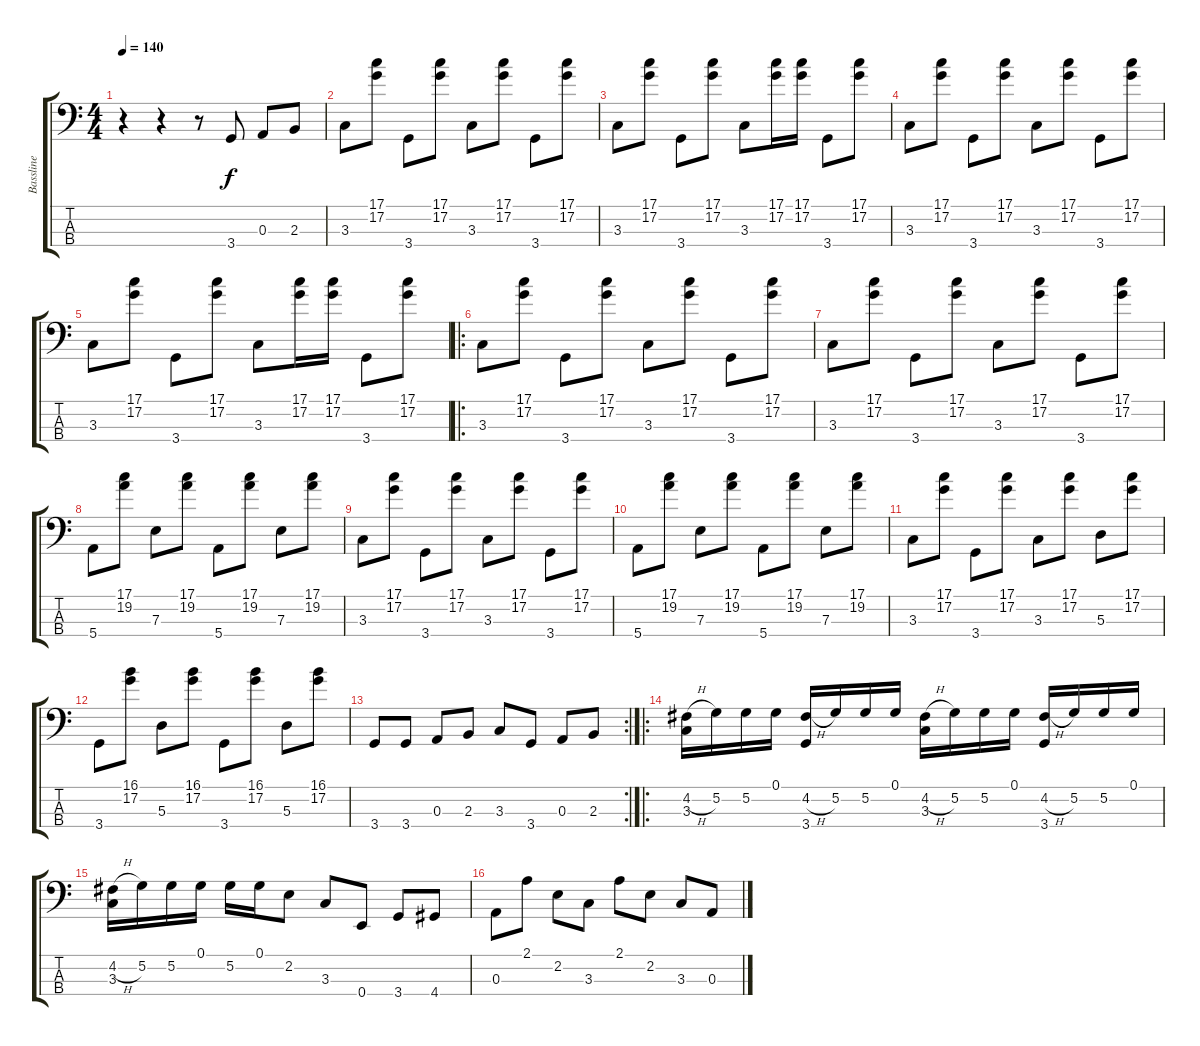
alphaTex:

\track ("Bassline" "Bassline") {instrument electricbassfinger}
\staff {score tabs}
\tuning (G2 D2 A1 E1) {hide}
\ts (4 4)
\tempo 140
\clef f4
\ks c
r.4{dy f instrument electricbassfinger} r.4 r.8 3.4.8 0.3.8 2.3.8 |
3.3.8 (17.1 17.2).8 3.4.8 (17.1 17.2).8 3.3.8 (17.1 17.2).8 3.4.8 (17.1 17.2).8 |
3.3.8 (17.1 17.2).8 3.4.8 (17.1 17.2).8 3.3.8 (17.1 17.2).16 (17.1 17.2).16 3.4.8 (17.1 17.2).8 |
3.3.8 (17.1 17.2).8 3.4.8 (17.1 17.2).8 3.3.8 (17.1 17.2).8 3.4.8 (17.1 17.2).8 |
3.3.8 (17.1 17.2).8 3.4.8 (17.1 17.2).8 3.3.8 (17.1 17.2).16 (17.1 17.2).16 3.4.8 (17.1 17.2).8 |
\ro
3.3.8 (17.1 17.2).8 3.4.8 (17.1 17.2).8 3.3.8 (17.1 17.2).8 3.4.8 (17.1 17.2).8 |
3.3.8 (17.1 17.2).8 3.4.8 (17.1 17.2).8 3.3.8 (17.1 17.2).8 3.4.8 (17.1 17.2).8 |
5.4.8 (17.1 19.2).8 7.3.8 (17.1 19.2).8 5.4.8 (17.1 19.2).8 7.3.8 (17.1 19.2).8 |
3.3.8 (17.1 17.2).8 3.4.8 (17.1 17.2).8 3.3.8 (17.1 17.2).8 3.4.8 (17.1 17.2).8 |
5.4.8 (17.1 19.2).8 7.3.8 (17.1 19.2).8 5.4.8 (17.1 19.2).8 7.3.8 (17.1 19.2).8 |
3.3.8 (17.1 17.2).8 3.4.8 (17.1 17.2).8 3.3.8 (17.1 17.2).8 5.3.8 (17.1 17.2).8 |
3.4.8 (16.1 17.2).8 5.3.8 (16.1 17.2).8 3.4.8 (16.1 17.2).8 5.3.8 (16.1 17.2).8 |
\rc 2
3.4.8 3.4.8 0.3.8 2.3.8 3.3.8 3.4.8 0.3.8 2.3.8 |
\ro
(4.2{h} 3.3).16 5.2.16 5.2.16 0.1.16 (4.2{h} 3.4).16 5.2.16 5.2.16 0.1.16 (4.2{h} 3.3).16 5.2.16 5.2.16 0.1.16 (4.2{h} 3.4).16 5.2.16 5.2.16 0.1.16 |
(4.2{h} 3.3).16 5.2.16 5.2.16 0.1.16 5.2.16 0.1.16 2.2.8 3.3.8 0.4.8 3.4.8 4.4.8 |
0.3.8 2.1.8 2.2.8 3.3.8 2.1.8 2.2.8 3.3.8 0.3.8
